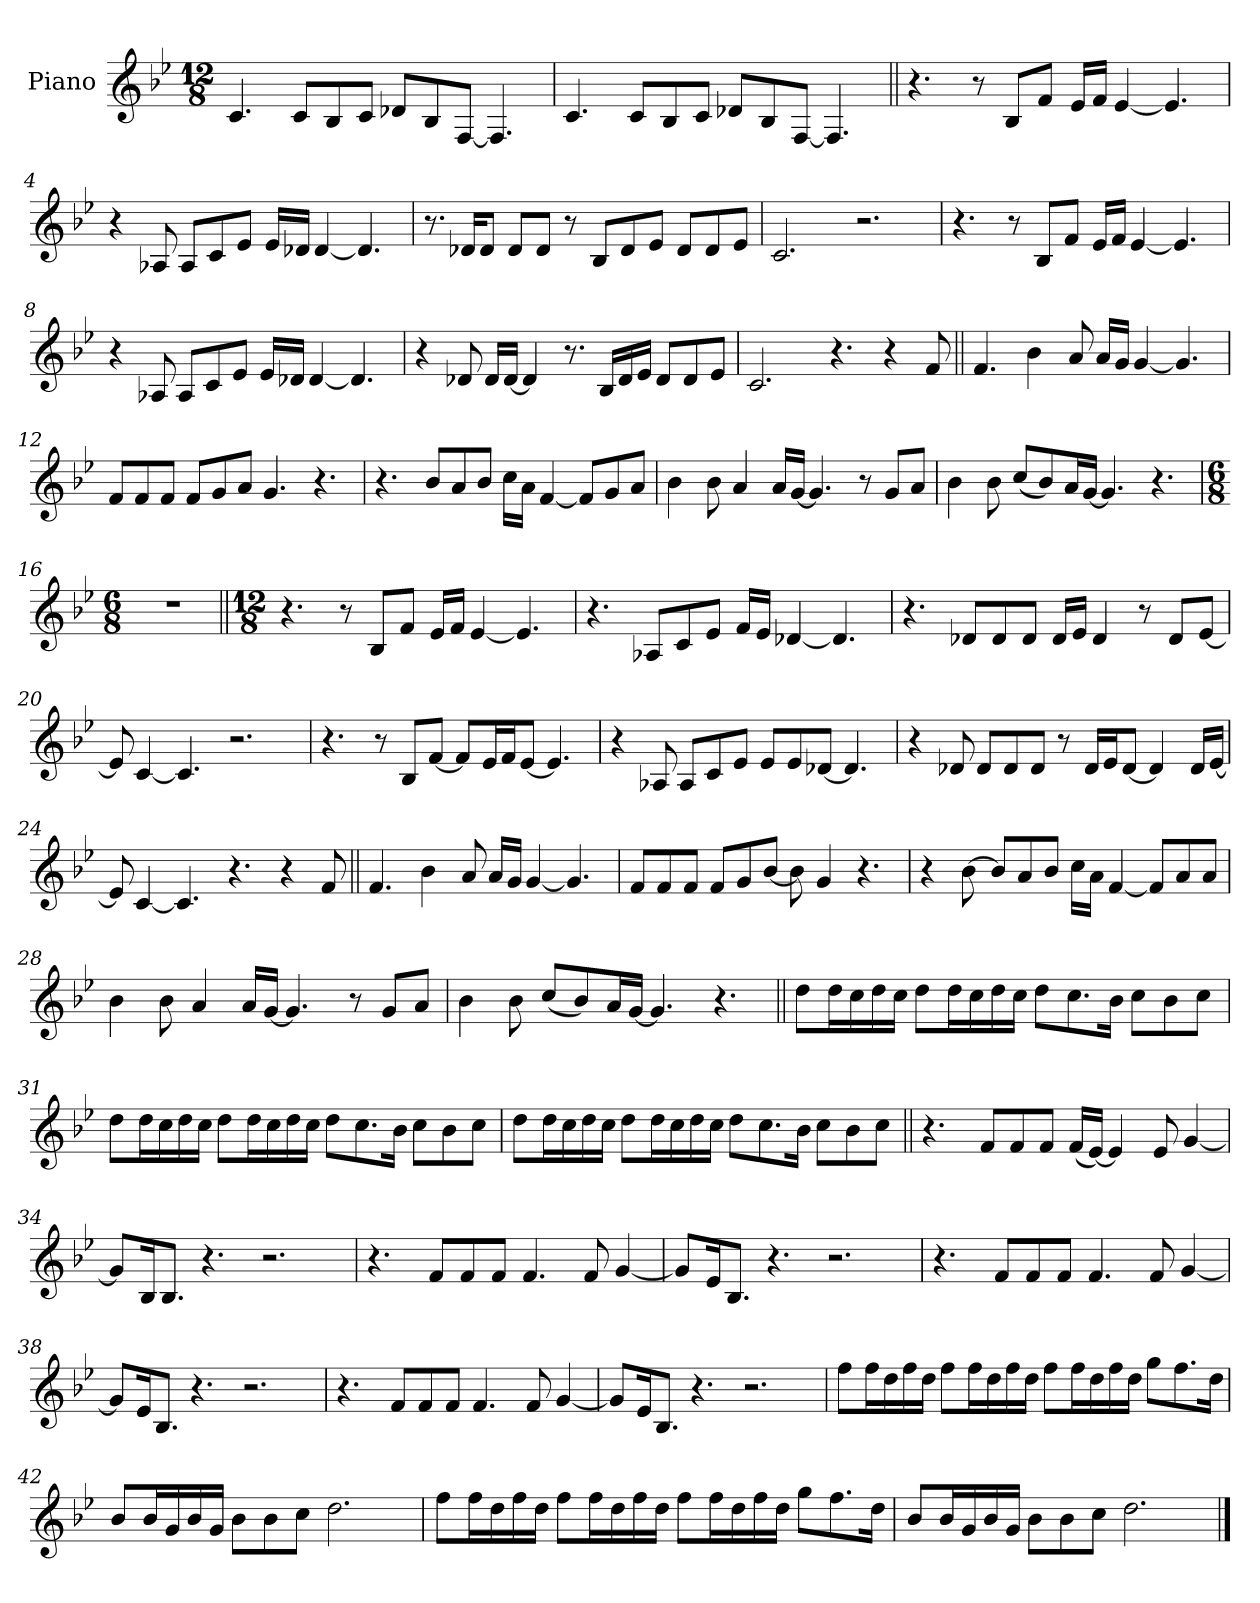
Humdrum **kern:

**kern
*part1
*staff1
*I"Piano
*I'Pno.
*clefG2
*k[b-e-]
*M12/8
*MM90
=1
4.c!
8c!L
8B-!
8c!J
8d-X!L
8B-!
[8F!J
4.F!]
=2
4.c!
8c!L
8B-!
8c!J
8d-X!L
8B-!
[8F!J
4.F!]
=3||
4.r
8r
8B-L
8fJ
16e-LL
16fJJ
[4e-
4.e-]
=4
4r
8A-X
8A-L
8c
8e-J
16e-LL
16d-XJJ
[4d-
4.d-]
=5
8.r
16d-XKL
8d-J
8d-L
8d-J
8r
8B-L
8d-
8e-J
8d-L
8d-
8e-J
=6
2.c
2.r
=7
4.r
8r
8B-L
8fJ
16e-LL
16fJJ
[4e-
4.e-]
=8
4r
8A-X
8A-L
8c
8e-J
16e-LL
16d-XJJ
[4d-
4.d-]
=9
4r
8d-X
16d-LL
[16d-JJ
4d-]
8.r
16B-LL
16d-
16e-JJ
8d-L
8d-
8e-J
=10
2.c
4.r
4r
8f
=11||
4.f
4b-
8a
16aLL
16gJJ
[4g
4.g]
=12
8fL
8f
8fJ
8fL
8g
8aJ
4.g
4.r
=13
4.r
8b-L
8a
8b-J
16ccLL
16aJJ
[4f
8fL]
8g
8aJ
=14
4b-
8b-
4a
16aLL
[16gJJ
4.g]
8r
8gL
8aJ
=15
4b-
8b-
(<8ccL
8b-)
16aL
[16gJJ
4.g]
4.r
=16
*M6/8
2.r
=17||
*M12/8
4.r
8r
8B-L
8fJ
16e-LL
16fJJ
[4e-
4.e-]
=18
4.r
8A-XL
8c
8e-J
16fLL
16e-JJ
[4d-X
4.d-]
=19
4.r
8d-XL
8d-
8d-J
16d-LL
16e-JJ
4d-
8r
8d-L
[8e-J
=20
8e-]
[4c
4.c]
2.r
=21
4.r
8r
8B-L
[8fJ
8fL]
16e-L
16fJ
[8e-J
4.e-]
=22
4r
8A-X
8A-L
8c
8e-J
8e-L
8e-
[8d-XJ
4.d-]
=23
4r
8d-X
8d-L
8d-
8d-J
8r
16d-LL
16e-J
[8d-J
4d-]
16d-LL
[16e-JJ
=24
8e-]
[4c
4.c]
4.r
4r
8f
=25||
4.f
4b-
8a
16aLL
16gJJ
[4g
4.g]
=26
8fL
8f
8fJ
8fL
8g
[8b-J
8b-]
4g
4.r
=27
4r
[8b-
8b-L]
8a
8b-J
16ccLL
16aJJ
[4f
8fL]
8a
8aJ
=28
4b-
8b-
4a
16aLL
[16gJJ
4.g]
8r
8gL
8aJ
=29
4b-
8b-
(<8ccL
8b-)
16aL
[16gJJ
4.g]
4.r
=30||
8dd!L
16dd!L
16cc!
16dd!
16cc!JJ
8dd!L
16dd!L
16cc!
16dd!
16cc!JJ
8dd!L
8.cc!
16b-!Jk
8cc!L
8b-!
8cc!J
=31
8dd!L
16dd!L
16cc!
16dd!
16cc!JJ
8dd!L
16dd!L
16cc!
16dd!
16cc!JJ
8dd!L
8.cc!
16b-!Jk
8cc!L
8b-!
8cc!J
=32
8dd!L
16dd!L
16cc!
16dd!
16cc!JJ
8dd!L
16dd!L
16cc!
16dd!
16cc!JJ
8dd!L
8.cc!
16b-!Jk
8cc!L
8b-!
8cc!J
=33||
4.r
8fL
8f
8fJ
(<16fLL
[16e-JJ)
4e-]
8e-
[4g
=34
8gL]
16B-K
8.B-J
4.r
2.r
=35
4.r
8fL
8f
8fJ
4.f
8f
[4g
=36
8gL]
16e-K
8.B-J
4.r
2.r
=37
4.r
8fL
8f
8fJ
4.f
8f
[4g
=38
8gL]
16e-K
8.B-J
4.r
2.r
=39
4.r
8fL
8f
8fJ
4.f
8f
[4g
=40
8gL]
16e-K
8.B-J
4.r
2.r
=41
8ff!L
16ff!L
16dd!
16ff!
16dd!JJ
8ff!L
16ff!L
16dd!
16ff!
16dd!JJ
8ff!L
16ff!L
16dd!
16ff!
16dd!JJ
8gg!L
8.ff!
16dd!Jk
=42
8b-!L
16b-!L
16g!
16b-!
16g!JJ
8b-!L
8b-!
8cc!J
2.dd!
=43
8ff!L
16ff!L
16dd!
16ff!
16dd!JJ
8ff!L
16ff!L
16dd!
16ff!
16dd!JJ
8ff!L
16ff!L
16dd!
16ff!
16dd!JJ
8gg!L
8.ff!
16dd!Jk
=44
8b-!L
16b-!L
16g!
16b-!
16g!JJ
8b-!L
8b-!
8cc!J
2.dd!
==
*-
